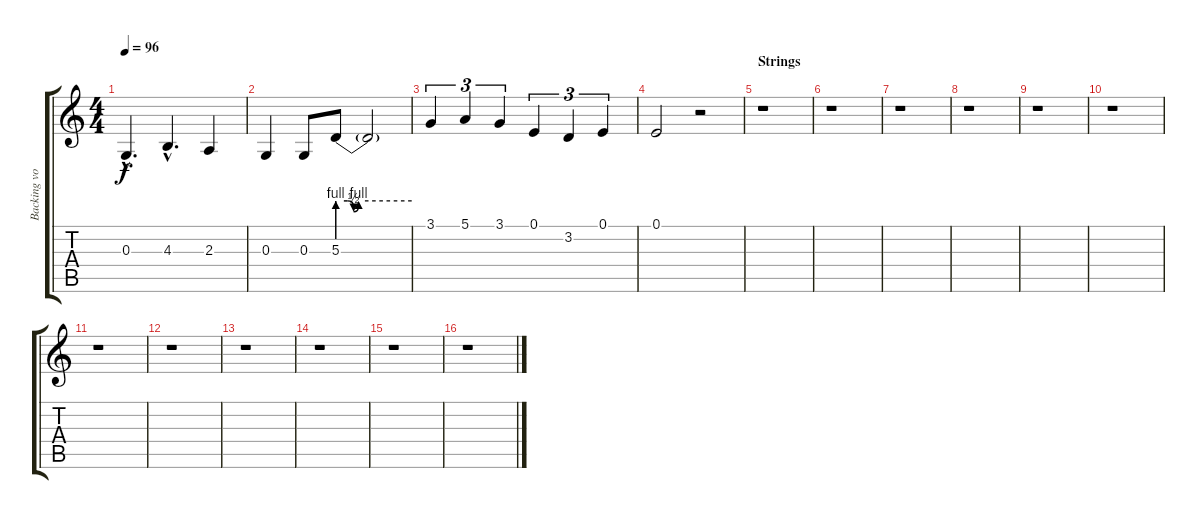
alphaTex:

\track ("Backing vocals" "Backing vo") {instrument oboe}
\staff {score tabs}
\tuning (E4 B3 G3 D3 A2 E2) {hide}
\ts (4 4)
\tempo 96
\clef g2
\ks c
0.3{hac}.4{d dy f} 4.3{hac}.4{d} 2.3.4 |
0.3.4 0.3.8 5.3{be (custom 0 4 8 4 13 2 17 4 60 4)}.8 5.3{t}.2 |
3.1.4{tu (3 2)} 5.1.4{tu (3 2)} 3.1.4{tu (3 2)} 0.1.4{tu (3 2)} 3.2.4{tu (3 2)} 0.1.4{tu (3 2)} |
0.1.2 r.2 |
\section ("" "Strings")
r.1 |
r.1 |
r.1 |
r.1 |
r.1 |
r.1 |
r.1 |
r.1 |
r.1 |
r.1 |
r.1 |
r.1
